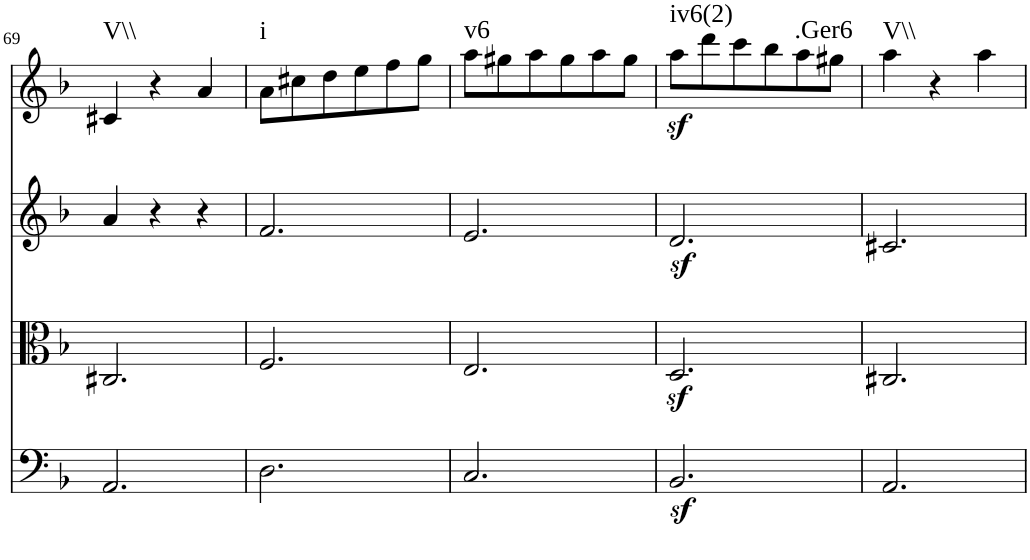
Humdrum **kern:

**kern	**kern	**kern	**kern	**dynam	**harte
*part4	*part3	*part2	*part1	*part1	*part1
*staff4	*staff3	*staff2	*staff1	*staff1	*
*I"Violoncello	*I"Viola	*I"Violin II	*I"Violin I	*	*
*I'Vc	*I'Vla	*I'Vln	*I'Vln	*	*
!!LO:PB:g=z
*clefF4	*clefC3	*clefG2	*clefG2	*	*
*k[b-]	*k[b-]	*k[b-]	*k[b-]	*	*
*M3/4	*M3/4	*M3/4	*M3/4	*	*
=69	=69	=69	=69	=69	=69
!	!	!	!	!	!LO:H:kt=V\\
2.AA/	2.C#X/	4a/	4c#X/	.	N
.	.	4r	4r	.	.
.	.	4r	4a/	.	.
=70	=70	=70	=70	=70	=70
!	!	!	!	!	!LO:H:kt=i
2.D\	2.F/	2.f/	8a\L	.	N
.	.	.	8cc#X\	.	.
.	.	.	8dd\	.	.
.	.	.	8ee\	.	.
.	.	.	8ff\	.	.
.	.	.	8gg\J	.	.
=71	=71	=71	=71	=71	=71
!	!	!	!	!	!LO:H:kt=v6
2.C/	2.E/	2.e/	8aa\L	.	N
.	.	.	8gg#X\	.	.
.	.	.	8aa\	.	.
.	.	.	8gg#\	.	.
.	.	.	8aa\	.	.
.	.	.	8gg#\J	.	.
=72	=72	=72	=72	=72	=72
!	!	!	!	!LO:DY:b	!LO:H:kt=iv6(2)
2.BB-z</	2.Dz</	2.dz</	8aa\L	sf	N
.	.	.	8ddd\	.	.
.	.	.	8ccc\	.	.
.	.	.	8bb-\	.	.
!	!	!	!	!	!LO:H:kt=.Ger6
.	.	.	8aa\	.	N
.	.	.	8gg#X\J	.	.
=73	=73	=73	=73	=73	=73
!	!	!	!	!	!LO:H:kt=V\\
2.AA/	2.C#X/	2.c#X/	4aa\	.	N
.	.	.	4r	.	.
.	.	.	4aa\	.	.
=	=	=	=	=	=
*-	*-	*-	*-	*-	*-
